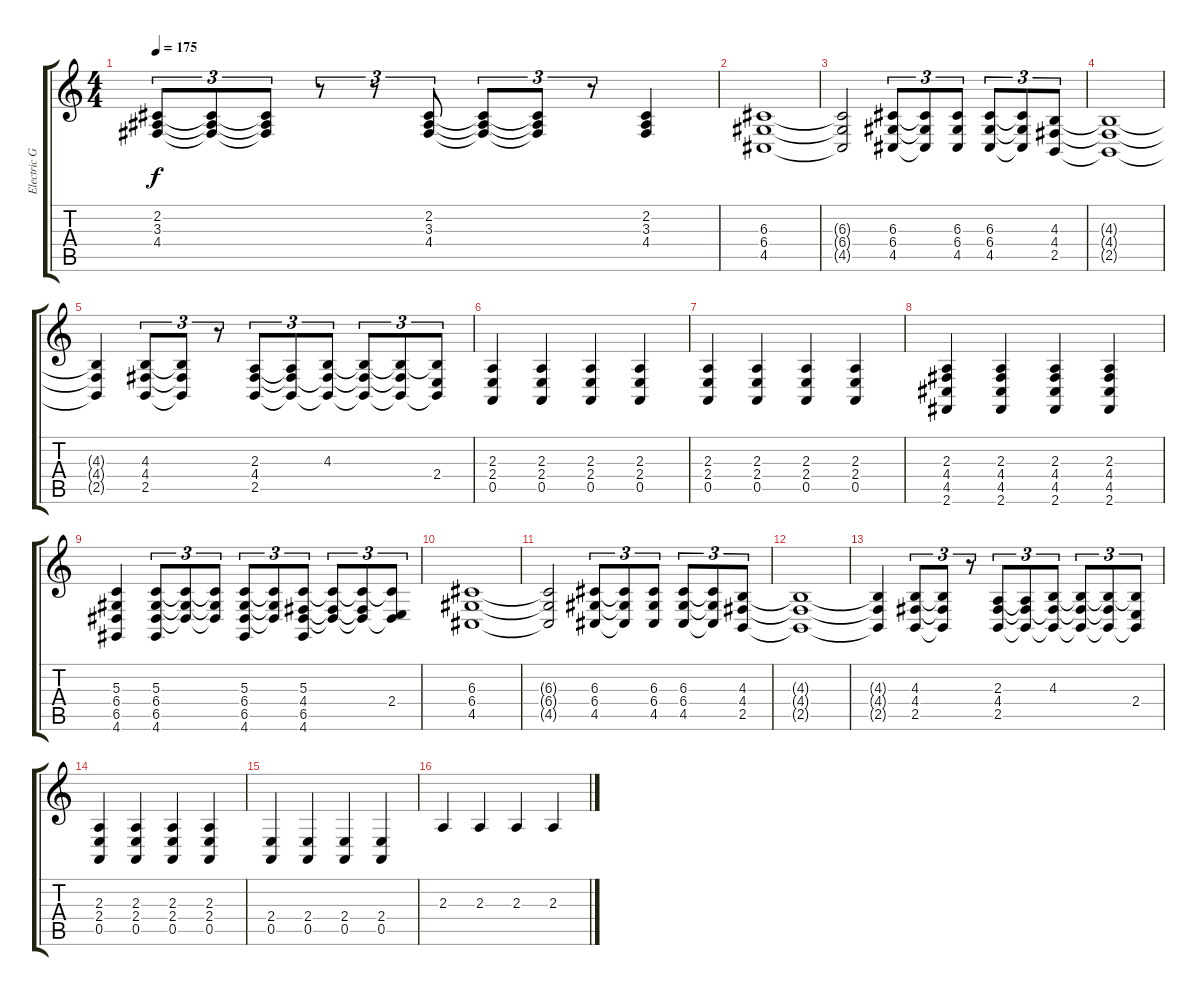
\track ("Electric Guitar" "Electric G") {instrument lead8bassandlead}
\staff {score tabs}
\tuning (E4 B3 G3 D3 A2 E2) {hide}
\ts (4 4)
\tempo 175
\clef g2
\ks c
(2.2 3.3 4.4).8{tu (3 2) dy f} (2.2{t} 3.3{t} 4.4{t}).8{tu (3 2)} (2.2{t} 3.3{t} 4.4{t}).8{tu (3 2)} r.8{tu (3 2)} r.8{tu (3 2)} (2.2 3.3 4.4).8{tu (3 2)} (2.2{t} 3.3{t} 4.4{t}).8{tu (3 2)} (2.2{t} 3.3{t} 4.4{t}).8{tu (3 2)} r.8{tu (3 2)} (2.2 3.3 4.4).4 |
(6.3 6.4 4.5).1 |
(6.3{t} 6.4{t} 4.5{t}).2 (6.3 6.4 4.5).8{tu (3 2)} (6.3{t} 6.4{t} 4.5{t}).8{tu (3 2)} (6.3 6.4 4.5).8{tu (3 2)} (6.3 6.4 4.5).8{tu (3 2)} (6.3{t} 6.4{t} 4.5{t}).8{tu (3 2)} (4.3 4.4 2.5).8{tu (3 2)} |
(4.3{t} 4.4{t} 2.5{t}).1 |
(4.3{t} 4.4{t} 2.5{t}).4 (4.3 4.4 2.5).8{tu (3 2)} (4.3{t} 4.4{t} 2.5{t}).8{tu (3 2)} r.8{tu (3 2)} (2.3 4.4 2.5).8{tu (3 2)} (2.3{t} 4.4{t} 2.5{t}).8{tu (3 2)} (4.3 4.4{t} 2.5{t}).8{tu (3 2)} (4.3{t} 4.4{t} 2.5{t}).8{tu (3 2)} (4.3{t} 4.4{t} 2.5{t}).8{tu (3 2)} (4.3{t} 2.4 2.5{t}).8{tu (3 2)} |
(2.3 2.4 0.5).4 (2.3 2.4 0.5).4 (2.3 2.4 0.5).4 (2.3 2.4 0.5).4 |
(2.3 2.4 0.5).4 (2.3 2.4 0.5).4 (2.3 2.4 0.5).4 (2.3 2.4 0.5).4 |
(2.3 4.4 4.5 2.6).4 (2.3 4.4 4.5 2.6).4 (2.3 4.4 4.5 2.6).4 (2.3 4.4 4.5 2.6).4 |
(5.3 6.4 6.5 4.6).4 (5.3 6.4 6.5 4.6).8{tu (3 2)} (5.3{t} 6.4{t} 6.5{t}).8{tu (3 2)} (5.3{t} 6.4{t} 6.5{t}).8{tu (3 2)} (5.3 6.4 6.5 4.6).8{tu (3 2)} (5.3{t} 6.4{t} 6.5{t}).8{tu (3 2)} (5.3 4.4 6.5 4.6).8{tu (3 2)} (5.3{t} 4.4{t} 6.5{t}).8{tu (3 2)} (5.3{t} 4.4{t} 6.5{t}).8{tu (3 2)} (5.3{t} 2.4 6.5{t}).8{tu (3 2)} |
(6.3 6.4 4.5).1 |
(6.3{t} 6.4{t} 4.5{t}).2 (6.3 6.4 4.5).8{tu (3 2)} (6.3{t} 6.4{t} 4.5{t}).8{tu (3 2)} (6.3 6.4 4.5).8{tu (3 2)} (6.3 6.4 4.5).8{tu (3 2)} (6.3{t} 6.4{t} 4.5{t}).8{tu (3 2)} (4.3 4.4 2.5).8{tu (3 2)} |
(4.3{t} 4.4{t} 2.5{t}).1 |
(4.3{t} 4.4{t} 2.5{t}).4 (4.3 4.4 2.5).8{tu (3 2)} (4.3{t} 4.4{t} 2.5{t}).8{tu (3 2)} r.8{tu (3 2)} (2.3 4.4 2.5).8{tu (3 2)} (2.3{t} 4.4{t} 2.5{t}).8{tu (3 2)} (4.3 4.4{t} 2.5{t}).8{tu (3 2)} (4.3{t} 4.4{t} 2.5{t}).8{tu (3 2)} (4.3{t} 4.4{t} 2.5{t}).8{tu (3 2)} (4.3{t} 2.4 2.5{t}).8{tu (3 2)} |
(2.3 2.4 0.5).4 (2.3 2.4 0.5).4 (2.3 2.4 0.5).4 (2.3 2.4 0.5).4 |
(2.4 0.5).4 (2.4 0.5).4 (2.4 0.5).4 (2.4 0.5).4 |
2.3.4 2.3.4 2.3.4 2.3.4
